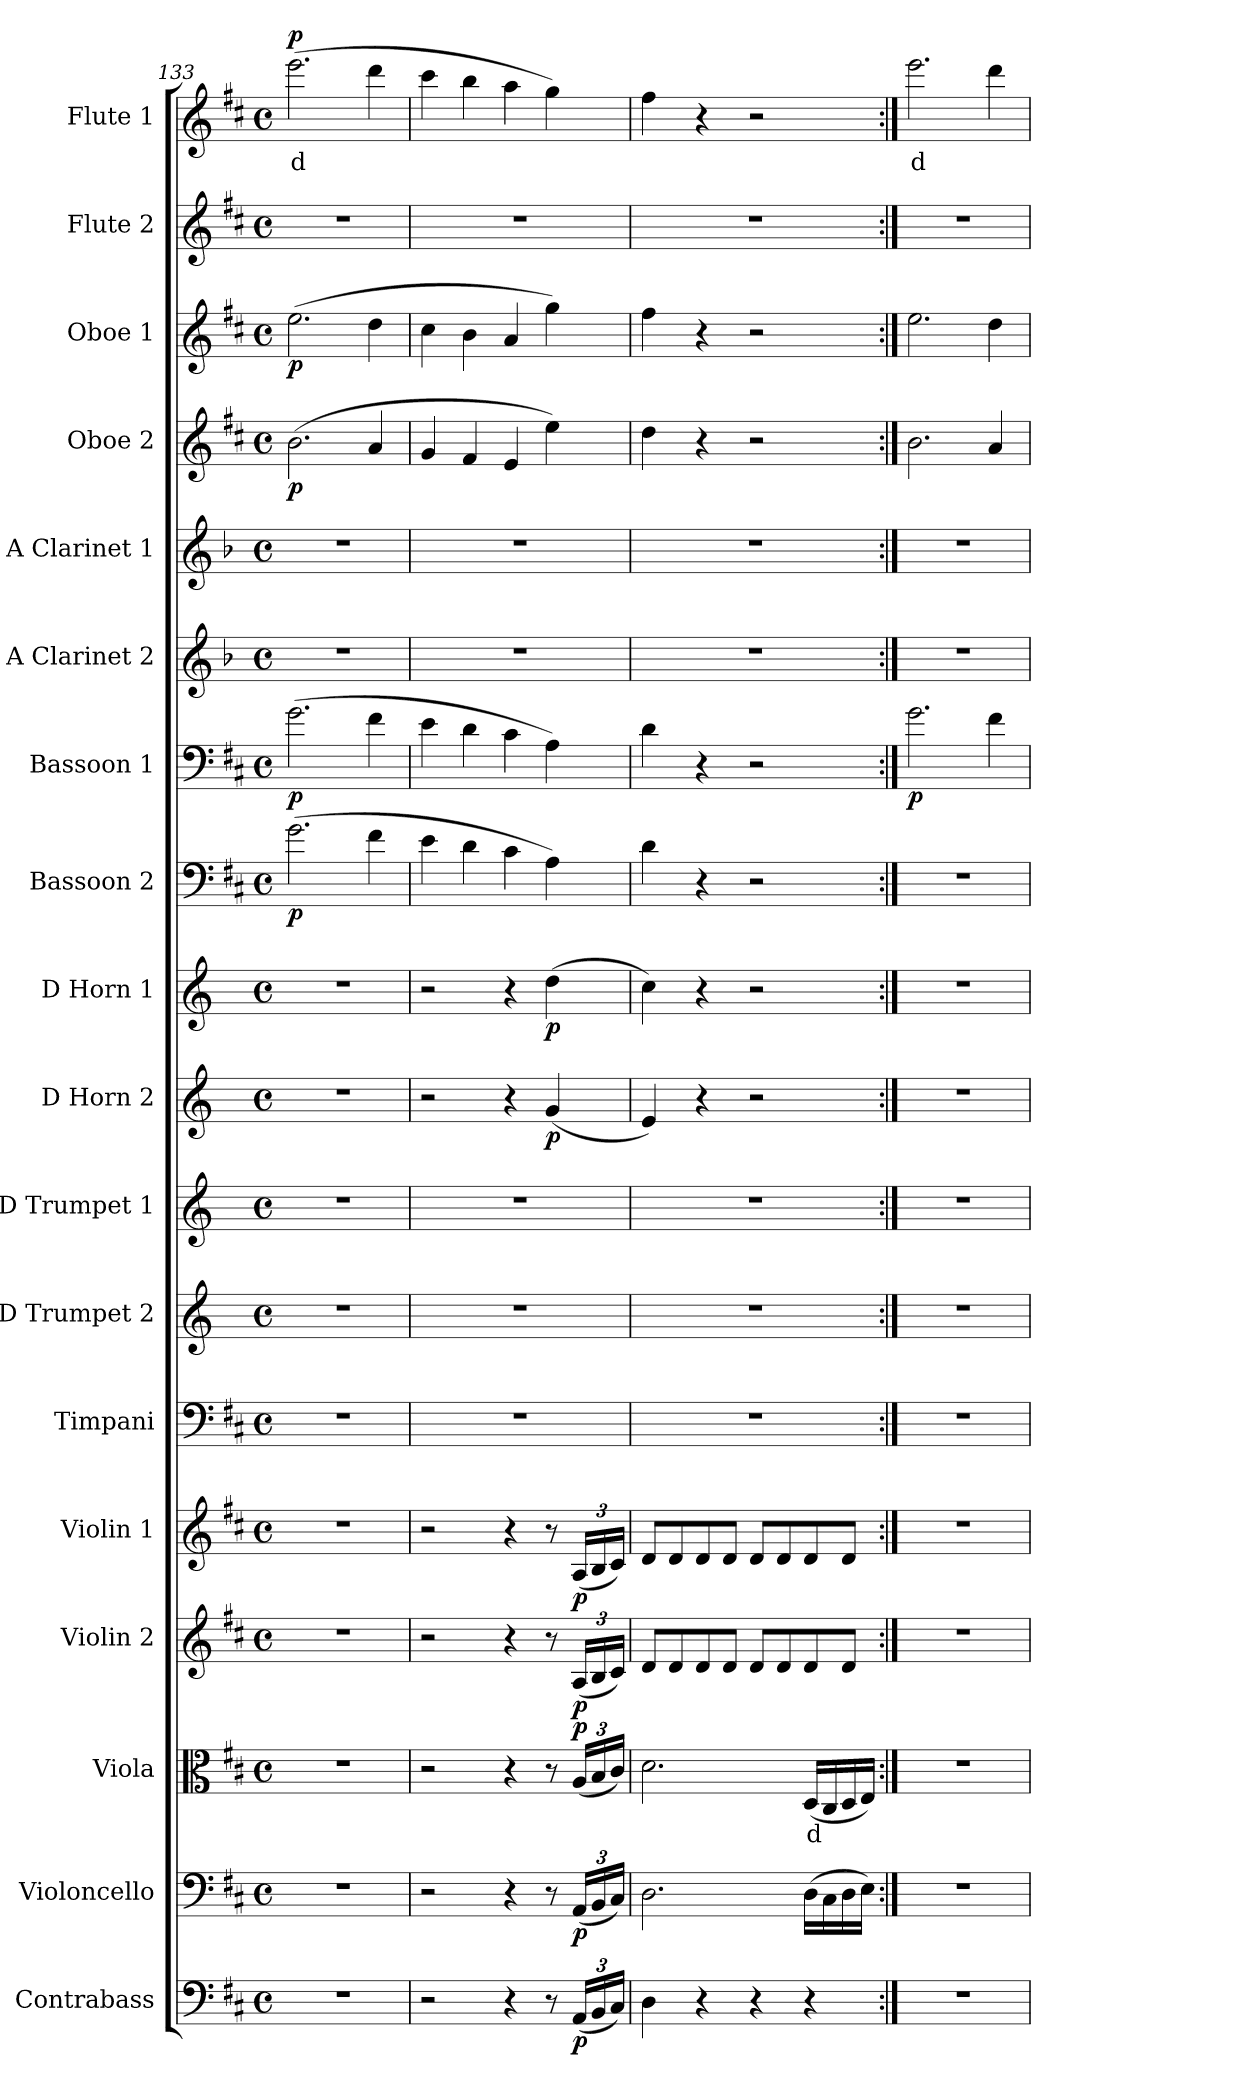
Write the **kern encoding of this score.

**kern	**dynam	**kern	**dynam	**kern	**text	**dynam	**kern	**dynam	**kern	**dynam	**kern	**kern	**kern	**kern	**dynam	**kern	**dynam	**kern	**dynam	**kern	**dynam	**kern	**kern	**kern	**dynam	**kern	**dynam	**kern	**kern	**text	**dynam
*part18	*part18	*part17	*part17	*part16	*part16	*part16	*part15	*part15	*part14	*part14	*part13	*part12	*part11	*part10	*part10	*part9	*part9	*part8	*part8	*part7	*part7	*part6	*part5	*part4	*part4	*part3	*part3	*part2	*part1	*part1	*part1
*staff18	*staff18	*staff17	*staff17	*staff16	*staff16	*staff16	*staff15	*staff15	*staff14	*staff14	*staff13	*staff12	*staff11	*staff10	*staff10	*staff9	*staff9	*staff8	*staff8	*staff7	*staff7	*staff6	*staff5	*staff4	*staff4	*staff3	*staff3	*staff2	*staff1	*staff1	*staff1
*I"Contrabass	*	*I"Violoncello	*	*I"Viola	*	*	*I"Violin 2	*	*I"Violin 1	*	*I"Timpani	*I"D Trumpet 2	*I"D Trumpet 1	*I"D Horn 2	*	*I"D Horn 1	*	*I"Bassoon 2	*	*I"Bassoon 1	*	*I"A Clarinet 2	*I"A Clarinet 1	*I"Oboe 2	*	*I"Oboe 1	*	*I"Flute 2	*I"Flute 1	*	*
*I'Cb	*	*I'Vc	*	*I'Vla	*	*	*I'Vln 2	*	*I'Vln 1	*	*I'Timp	*I'Tpt 2	*I'Tpt 1	*I'Hn 2	*	*I'Hn 1	*	*I'Bsn 2	*	*I'Bsn 1	*	*I'Cl 2	*I'Cl 1	*I'Ob 2	*	*I'Ob 1	*	*I'Fl 2	*I'Fl 1	*	*
!!LO:PB:g=z
*clefF4	*	*clefF4	*	*clefC3	*	*	*clefG2	*	*clefG2	*	*clefF4	*clefG2	*clefG2	*clefG2	*	*clefG2	*	*clefF4	*	*clefF4	*	*clefG2	*clefG2	*clefG2	*	*clefG2	*	*clefG2	*clefG2	*	*
*ITrd7c12	*	*	*	*	*	*	*	*	*	*	*	*ITrd-1c-2	*ITrd-1c-2	*ITrd6c10	*	*ITrd6c10	*	*	*	*	*	*ITrd2c3	*ITrd2c3	*	*	*	*	*	*	*	*
*k[f#c#]	*	*k[f#c#]	*	*k[f#c#]	*	*	*k[f#c#]	*	*k[f#c#]	*	*k[f#c#]	*k[f#c#]	*k[f#c#]	*k[f#c#]	*	*k[f#c#]	*	*k[f#c#]	*	*k[f#c#]	*	*k[f#c#]	*k[f#c#]	*k[f#c#]	*	*k[f#c#]	*	*k[f#c#]	*k[f#c#]	*	*
*M4/4	*	*M4/4	*	*M4/4	*	*	*M4/4	*	*M4/4	*	*M4/4	*M4/4	*M4/4	*M4/4	*	*M4/4	*	*M4/4	*	*M4/4	*	*M4/4	*M4/4	*M4/4	*	*M4/4	*	*M4/4	*M4/4	*	*
*met(c)	*	*met(c)	*	*met(c)	*	*	*met(c)	*	*met(c)	*	*met(c)	*met(c)	*met(c)	*met(c)	*	*met(c)	*	*met(c)	*	*met(c)	*	*met(c)	*met(c)	*met(c)	*	*met(c)	*	*met(c)	*met(c)	*	*
=133	=133	=133	=133	=133	=133	=133	=133	=133	=133	=133	=133	=133	=133	=133	=133	=133	=133	=133	=133	=133	=133	=133	=133	=133	=133	=133	=133	=133	=133	=133	=133
!	!	!	!	!	!	!	!	!	!	!	!	!	!	!	!	!	!	!	!LO:DY:b	!	!LO:DY:b	!	!	!	!LO:DY:b	!	!LO:DY:b	!	!	!LO:LY:b:color=#FF0000	!LO:DY:b
1r	.	1r	.	1r	.	.	1r	.	1r	.	1r	1r	1r	1r	.	1r	.	(2.g\	p	(2.g\	p	1r	1r	(2.b\	p	(2.ee\	p	1r	(2.eee\	d	p
.	.	.	.	.	.	.	.	.	.	.	.	.	.	.	.	.	.	4f#\	.	4f#\	.	.	.	4a/	.	4dd\	.	.	4ddd\	.	.
=134	=134	=134	=134	=134	=134	=134	=134	=134	=134	=134	=134	=134	=134	=134	=134	=134	=134	=134	=134	=134	=134	=134	=134	=134	=134	=134	=134	=134	=134	=134	=134
2r	.	2r	.	2r	.	.	2r	.	2r	.	1r	1r	1r	2r	.	2r	.	4e\	.	4e\	.	1r	1r	4g/	.	4cc#\	.	1r	4ccc#\	.	.
.	.	.	.	.	.	.	.	.	.	.	.	.	.	.	.	.	.	4d\	.	4d\	.	.	.	4f#/	.	4b\	.	.	4bb\	.	.
4r	.	4r	.	4r	.	.	4r	.	4r	.	.	.	.	4r	.	4r	.	4c#\	.	4c#\	.	.	.	4e/	.	4a/	.	.	4aa\	.	.
!	!	!	!	!	!	!	!	!	!	!	!	!	!	!	!LO:DY:b	!	!LO:DY:b	!	!	!	!	!	!	!	!	!	!	!	!	!	!
8r	.	8r	.	8r	.	.	8r	.	8r	.	.	.	.	(4A/	p	(4e\	p	4A\)	.	4A\)	.	.	.	4ee\)	.	4gg\)	.	.	4gg\)	.	.
*Xbrackettup	*	*Xbrackettup	*	*Xbrackettup	*	*	*Xbrackettup	*	*Xbrackettup	*	*	*	*	*	*	*	*	*	*	*	*	*	*	*	*	*	*	*	*	*	*
!	!LO:DY:b	!	!LO:DY:b	!	!	!LO:DY:b	!	!LO:DY:b	!	!LO:DY:b	!	!	!	!	!	!	!	!	!	!	!	!	!	!	!	!	!	!	!	!	!
(24AAA/LL	p	(24AA/LL	p	(24A/LL	.	p	(24A/LL	p	(24A/LL	p	.	.	.	.	.	.	.	.	.	.	.	.	.	.	.	.	.	.	.	.	.
24BBB/	.	24BB/	.	24B/	.	.	24B/	.	24B/	.	.	.	.	.	.	.	.	.	.	.	.	.	.	.	.	.	.	.	.	.	.
24CC#/JJ)	.	24C#/JJ)	.	24c#/JJ)	.	.	24c#/JJ)	.	24c#/JJ)	.	.	.	.	.	.	.	.	.	.	.	.	.	.	.	.	.	.	.	.	.	.
=135	=135	=135	=135	=135	=135	=135	=135	=135	=135	=135	=135	=135	=135	=135	=135	=135	=135	=135	=135	=135	=135	=135	=135	=135	=135	=135	=135	=135	=135	=135	=135
4DD\	.	2.D\	.	2.d\	.	.	8d/L	.	8d/L	.	1r	1r	1r	4F#/)	.	4d\)	.	4d\	.	4d\	.	1r	1r	4dd\	.	4ff#\	.	1r	4ff#\	.	.
.	.	.	.	.	.	.	8d/	.	8d/	.	.	.	.	.	.	.	.	.	.	.	.	.	.	.	.	.	.	.	.	.	.
4r	.	.	.	.	.	.	8d/	.	8d/	.	.	.	.	4r	.	4r	.	4r	.	4r	.	.	.	4r	.	4r	.	.	4r	.	.
.	.	.	.	.	.	.	8d/J	.	8d/J	.	.	.	.	.	.	.	.	.	.	.	.	.	.	.	.	.	.	.	.	.	.
4r	.	.	.	.	.	.	8d/L	.	8d/L	.	.	.	.	2r	.	2r	.	2r	.	2r	.	.	.	2r	.	2r	.	.	2r	.	.
.	.	.	.	.	.	.	8d/	.	8d/	.	.	.	.	.	.	.	.	.	.	.	.	.	.	.	.	.	.	.	.	.	.
!	!	!	!	!	!LO:LY:b:color=#FF0000	!	!	!	!	!	!	!	!	!	!	!	!	!	!	!	!	!	!	!	!	!	!	!	!	!	!
4r	.	(16D\LL	.	(16D/LL	d	.	8d/	.	8d/	.	.	.	.	.	.	.	.	.	.	.	.	.	.	.	.	.	.	.	.	.	.
.	.	16C#\	.	16C#/	.	.	.	.	.	.	.	.	.	.	.	.	.	.	.	.	.	.	.	.	.	.	.	.	.	.	.
.	.	16D\	.	16D/	.	.	8d/J	.	8d/J	.	.	.	.	.	.	.	.	.	.	.	.	.	.	.	.	.	.	.	.	.	.
.	.	16E\JJ)	.	16E/JJ)	.	.	.	.	.	.	.	.	.	.	.	.	.	.	.	.	.	.	.	.	.	.	.	.	.	.	.
=136:|!	=136:|!	=136:|!	=136:|!	=136:|!	=136:|!	=136:|!	=136:|!	=136:|!	=136:|!	=136:|!	=136:|!	=136:|!	=136:|!	=136:|!	=136:|!	=136:|!	=136:|!	=136:|!	=136:|!	=136:|!	=136:|!	=136:|!	=136:|!	=136:|!	=136:|!	=136:|!	=136:|!	=136:|!	=136:|!	=136:|!	=136:|!
!	!	!	!	!	!	!	!	!	!	!	!	!	!	!	!	!	!	!	!	!	!LO:DY:b	!	!	!	!	!	!	!	!	!LO:LY:b:color=#FF0000	!
1r	.	1r	.	1r	.	.	1r	.	1r	.	1r	1r	1r	1r	.	1r	.	1r	.	2.g\	p	1r	1r	2.b\	.	2.ee\	.	1r	2.eee\	d	.
.	.	.	.	.	.	.	.	.	.	.	.	.	.	.	.	.	.	.	.	4f#\	.	.	.	4a/	.	4dd\	.	.	4ddd\	.	.
=	=	=	=	=	=	=	=	=	=	=	=	=	=	=	=	=	=	=	=	=	=	=	=	=	=	=	=	=	=	=	=
*-	*-	*-	*-	*-	*-	*-	*-	*-	*-	*-	*-	*-	*-	*-	*-	*-	*-	*-	*-	*-	*-	*-	*-	*-	*-	*-	*-	*-	*-	*-	*-
